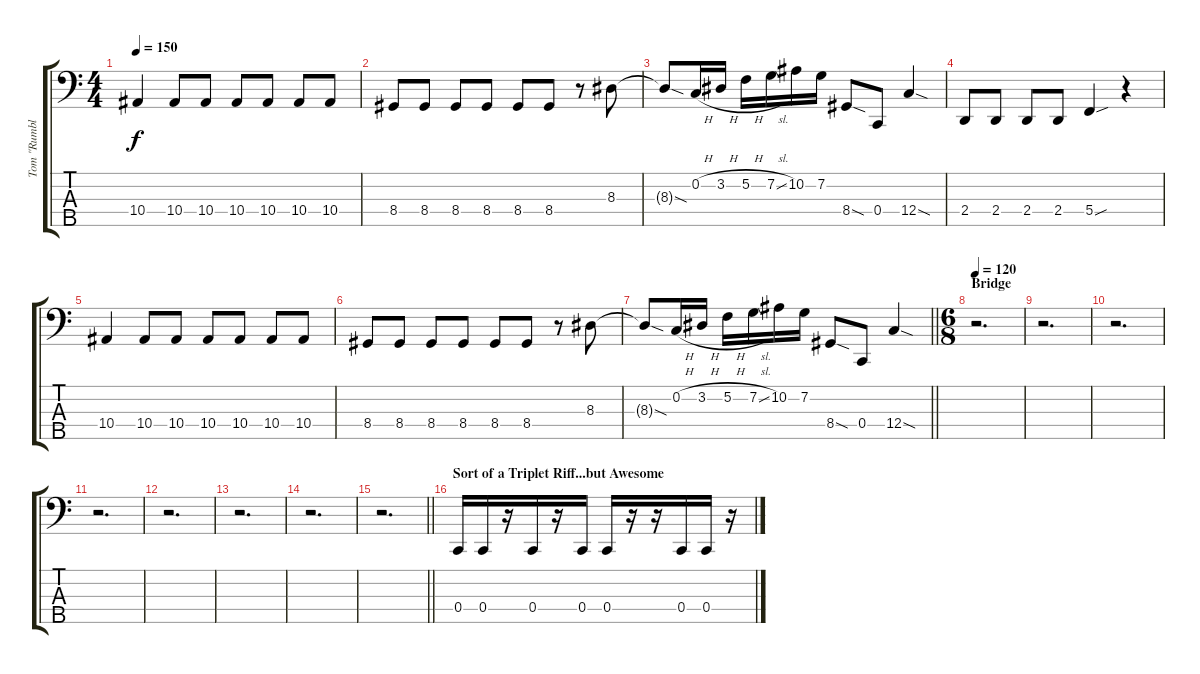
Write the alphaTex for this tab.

\track ("Tom \"Rumble from Down Under\" Murphy" "Tom \"Rumbl") {instrument electricbassfinger}
\staff {score tabs}
\tuning (F2 C2 G1 C1 G0) {hide}
\ts (4 4)
\tempo 150
\clef f4
\ks c
10.4.4{dy f} 10.4.8 10.4.8 10.4.8 10.4.8 10.4.8 10.4.8 |
8.4.8 8.4.8 8.4.8 8.4.8 8.4.8 8.4.8 r.8 8.3.8 |
8.3{sod t}.8 0.2{h}.16 3.2{h}.16 5.2{h}.16 7.2{sl}.16 10.2.16 7.2.16 8.4{sod}.8 0.4.8 12.4{sod}.4 |
2.4.8 2.4.8 2.4.8 2.4.8 5.4{sou}.4 r.4 |
10.4.4 10.4.8 10.4.8 10.4.8 10.4.8 10.4.8 10.4.8 |
8.4.8 8.4.8 8.4.8 8.4.8 8.4.8 8.4.8 r.8 8.3.8 |
\barLineRight lightlight
8.3{sod t}.8 0.2{h}.16 3.2{h}.16 5.2{h}.16 7.2{sl}.16 10.2.16 7.2.16 8.4{sod}.8 0.4.8 12.4{sod}.4 |
\ts (6 8)
\section ("" "Bridge")
\tempo 120
r.2{d} |
r.2{d} |
r.2{d} |
r.2{d} |
r.2{d} |
r.2{d} |
r.2{d} |
\barLineRight lightlight
r.2{d} |
\section ("" "Sort of a Triplet Riff...but Awesome")
0.4.16{volume 16 balance 8} 0.4.16 r.16 0.4.16 r.16 0.4.16 0.4.16 r.16 r.16 0.4.16 0.4.16 r.16
